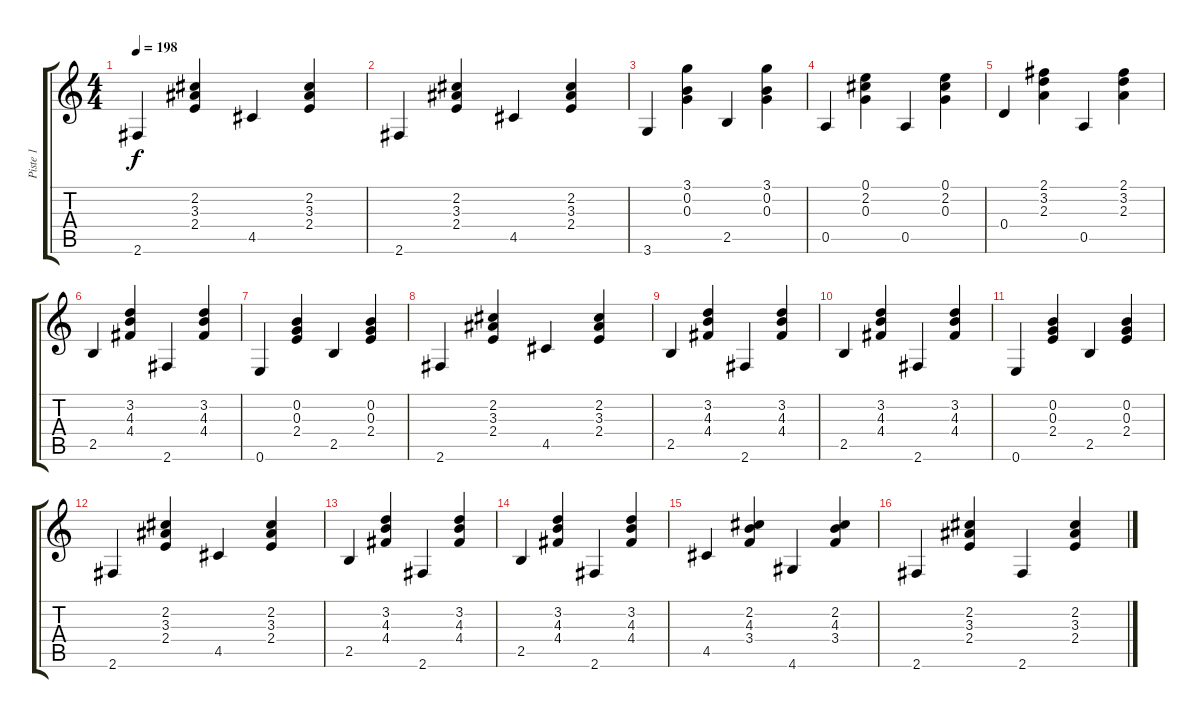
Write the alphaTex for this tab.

\track ("Piste 1" "Piste 1") {instrument acousticguitarnylon}
\staff {score tabs}
\tuning (E4 B3 G3 D3 A2 E2) {hide}
\ts (4 4)
\tempo 198
\clef g2
\ks c
2.6.4{dy f} (2.2 3.3 2.4).4 4.5.4 (2.2 3.3 2.4).4 |
2.6.4 (2.2 3.3 2.4).4 4.5.4 (2.2 3.3 2.4).4 |
3.6.4 (3.1 0.2 0.3).4 2.5.4 (3.1 0.2 0.3).4 |
0.5.4 (0.1 2.2 0.3).4 0.5.4 (0.1 2.2 0.3).4 |
0.4.4 (2.1 3.2 2.3).4 0.5.4 (2.1 3.2 2.3).4 |
2.5.4 (3.2 4.3 4.4).4 2.6.4 (3.2 4.3 4.4).4 |
0.6.4 (0.2 0.3 2.4).4 2.5.4 (0.2 0.3 2.4).4 |
2.6.4 (2.2 3.3 2.4).4 4.5.4 (2.2 3.3 2.4).4 |
2.5.4 (3.2 4.3 4.4).4 2.6.4 (3.2 4.3 4.4).4 |
2.5.4 (3.2 4.3 4.4).4 2.6.4 (3.2 4.3 4.4).4 |
0.6.4 (0.2 0.3 2.4).4 2.5.4 (0.2 0.3 2.4).4 |
2.6.4 (2.2 3.3 2.4).4 4.5.4 (2.2 3.3 2.4).4 |
2.5.4 (3.2 4.3 4.4).4 2.6.4 (3.2 4.3 4.4).4 |
2.5.4 (3.2 4.3 4.4).4 2.6.4 (3.2 4.3 4.4).4 |
4.5.4 (2.2 4.3 3.4).4 4.6.4 (2.2 4.3 3.4).4 |
2.6.4 (2.2 3.3 2.4).4 2.6.4 (2.2 3.3 2.4).4
